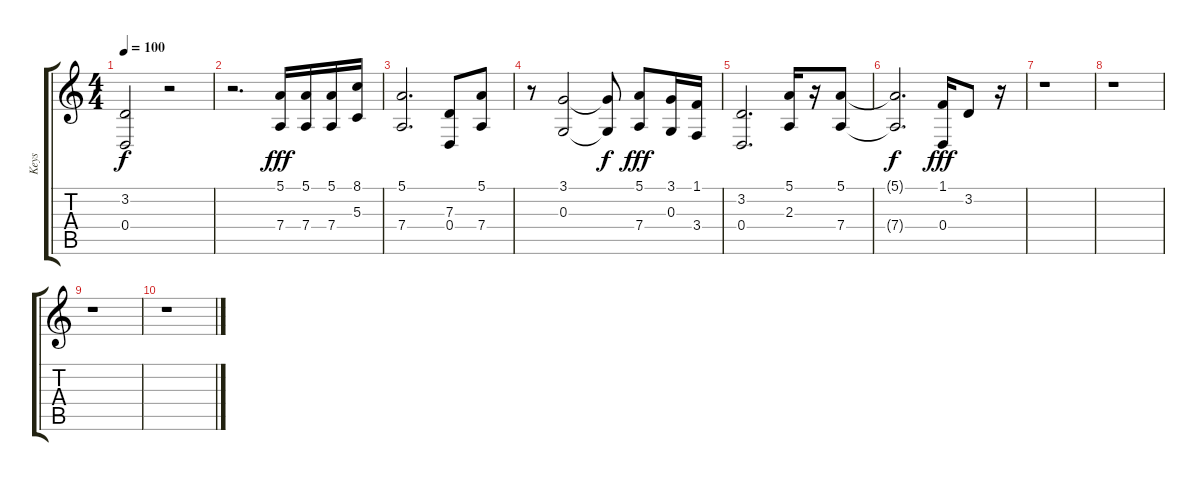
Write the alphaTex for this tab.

\track ("Keys" "Keys") {instrument synthbrass1}
\staff {score tabs}
\tuning (E4 B3 G3 D3 A2 E2) {hide}
\ts (4 4)
\tempo 100
\clef g2
\ks c
(3.2{t} 0.4{t}).2{dy f} r.2 |
r.2{d} (5.1 7.4).16{dy fff} (5.1 7.4).16 (5.1 7.4).16 (8.1 5.3).16 |
(5.1 7.4).2{d} (7.3 0.4).8 (5.1 7.4).8 |
r.8 (3.1 0.3).2 (3.1{t} 0.3{t}).8{dy f} (5.1 7.4).8{dy fff} (3.1 0.3).16 (1.1 3.4).16 |
(3.2 0.4).2{d} (5.1 2.3).16 r.16 (5.1 7.4).8 |
(5.1{t} 7.4{t}).2{d dy f} (1.1 0.4).16{dy fff} 3.2.8 r.16 |
r.1 |
r.1 |
r.1 |
r.1
